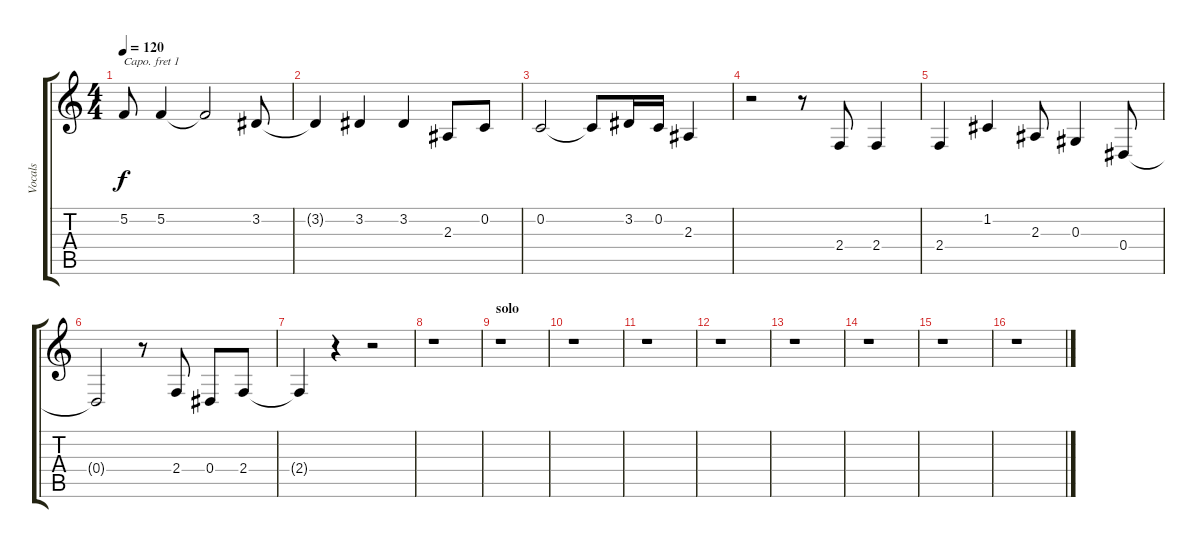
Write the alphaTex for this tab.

\track ("Vocals" "Vocals") {instrument lead2sawtooth}
\staff {score tabs}
\capo 1
\tuning (E4 B3 G3 D3 A2 E2) {hide}
\ts (4 4)
\tempo 120
\clef g2
\ks c
5.2{t}.8{dy f} 5.2.4 5.2{t}.2 3.2.8 |
3.2{t}.4 3.2.4 3.2.4 2.3.8 0.2.8 |
0.2.2 0.2{t}.8 3.2.16 0.2.16 2.3.4 |
r.2 r.8 2.4.8 2.4.4 |
2.4.4 1.2.4 2.3.8 0.3.4 0.4.8 |
0.4{t}.2 r.8 2.4.8 0.4.8 2.4.8 |
2.4{t}.4 r.4 r.2 |
r.1 |
\section ("" "solo")
r.1 |
r.1 |
r.1 |
r.1 |
r.1 |
r.1 |
r.1 |
r.1
